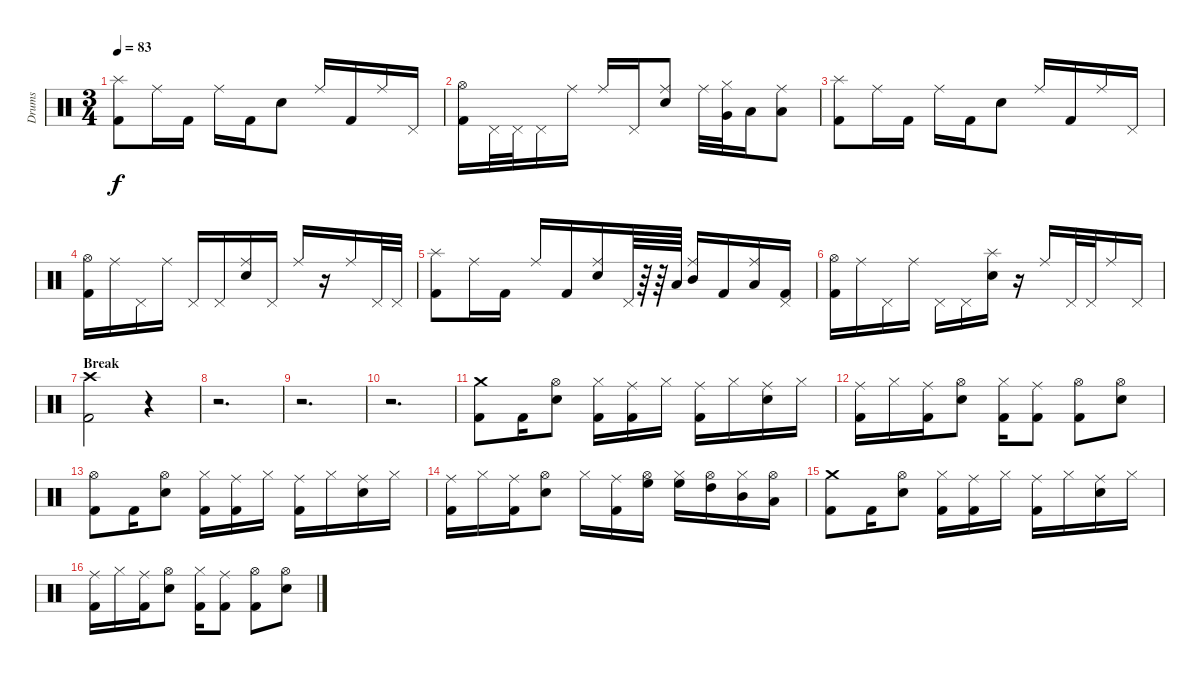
\track ("Drums" "Drums") {instrument percussion}
\staff {score}
\articulation defaults
\ts (3 4)
\tempo 83
\clef neutral
\ks c
("Splash (hit)" "Kick (hit) 2").8{dy f} "Ride (middle)".16 "Kick (hit) 2".16 "Ride (middle)".16 "Kick (hit) 2".16 "Snare (hit) 2".8 "Ride (middle)".16 "Kick (hit) 2".16 "Ride (middle)".16 "Pedal Hi-Hat (hit)".16 |
("Hi-Hat (open)" "Kick (hit) 2").16 "Pedal Hi-Hat (hit)".32 "Pedal Hi-Hat (hit)".32 "Pedal Hi-Hat (hit)".16 "Ride (middle)".16 "Ride (middle)".16 "Pedal Hi-Hat (hit)".16 ("Ride (middle)" "Snare (hit) 2").8 "Ride (middle)".32 ("Hi-Hat (closed)" "Very Low Tom (hit)").32 "Low Tom (hit)".16 ("Ride (middle)" "Low Tom (hit)").8 |
("Splash (hit)" "Kick (hit) 2").8 "Ride (middle)".16 "Kick (hit) 2".16 "Ride (middle)".16 "Kick (hit) 2".16 "Snare (hit) 2".8 "Ride (middle)".16 "Kick (hit) 2".16 "Ride (middle)".16 "Pedal Hi-Hat (hit)".16 |
("Hi-Hat (open)" "Kick (hit) 2").16 "Ride (middle)".16 "Pedal Hi-Hat (hit)".16 "Ride (middle)".16 "Pedal Hi-Hat (hit)".16 "Pedal Hi-Hat (hit)".16 ("Ride (middle)" "Snare (hit) 2").16 "Pedal Hi-Hat (hit)".16 "Ride (middle)".16 r.16 "Ride (middle)".16 "Pedal Hi-Hat (hit)".32 "Pedal Hi-Hat (hit)".32 |
("Splash (hit)" "Kick (hit) 2").8 "Ride (middle)".16 "Kick (hit) 2".16 "Ride (middle)".16 "Kick (hit) 2".16 ("Ride (middle)" "Snare (hit) 2").16 "Pedal Hi-Hat (hit)".64 r.64 r.64 "Low Tom (hit)".64 ("Ride (middle)" "Mid Tom (hit)").16 "Kick (hit) 2".16 ("Ride (middle)" "Low Tom (hit)").16 ("Pedal Hi-Hat (hit)" "Kick (hit) 2").16 |
("Hi-Hat (open)" "Kick (hit) 2").16 "Ride (middle)".16 "Pedal Hi-Hat (hit)".16 "Ride (middle)".16 "Pedal Hi-Hat (hit)".16 "Pedal Hi-Hat (hit)".16 ("Splash (hit)" "Snare (hit) 2").16 r.16 "Ride (middle)".16 "Pedal Hi-Hat (hit)".32 "Pedal Hi-Hat (hit)".32 "Ride (middle)".16 "Pedal Hi-Hat (hit)".16 |
\section ("" "Break")
("Crash high (hit)" "Kick (hit) 2").2 r.4 |
r.2{d} |
r.2{d} |
r.2{d} |
("Crash medium (hit)" "Kick (hit) 2").8 "Kick (hit) 2".16 ("Hi-Hat (open)" "Snare (hit) 2").8 ("Hi-Hat (closed)" "Kick (hit) 2").16 ("Ride (middle)" "Kick (hit) 2").16 "Hi-Hat (closed)".16 ("Ride (middle)" "Kick (hit) 2").16 "Hi-Hat (closed)".16 ("Ride (middle)" "Snare (hit) 2").16 "Hi-Hat (closed)".16 |
("Ride (middle)" "Kick (hit) 2").16 "Hi-Hat (closed)".16 ("Ride (middle)" "Kick (hit) 2").16 ("Hi-Hat (open)" "Snare (hit) 2").8 ("Hi-Hat (closed)" "Kick (hit) 2").16 ("Ride (middle)" "Kick (hit) 2").8 ("Hi-Hat (open)" "Kick (hit) 2").8 ("Hi-Hat (open)" "Snare (hit) 2").8 |
("Hi-Hat (open)" "Kick (hit) 2").8 "Kick (hit) 2".16 ("Hi-Hat (open)" "Snare (hit) 2").8 ("Hi-Hat (closed)" "Kick (hit) 2").16 ("Ride (middle)" "Kick (hit) 2").16 "Hi-Hat (closed)".16 ("Ride (middle)" "Kick (hit) 2").16 "Hi-Hat (closed)".16 ("Ride (middle)" "Snare (hit) 2").16 "Hi-Hat (closed)".16 |
("Ride (middle)" "Kick (hit) 2").16 "Hi-Hat (closed)".16 ("Ride (middle)" "Kick (hit) 2").16 ("Hi-Hat (open)" "Snare (hit) 2").8 "Hi-Hat (closed)".16 ("Ride (middle)" "Kick (hit) 2").16 ("Hi-Hat (open)" "High Floor Tom (hit)").16 ("Hi-Hat (closed)" "High Floor Tom (hit)").16 ("Hi-Hat (open)" "High Tom (hit)").16 ("Hi-Hat (closed)" "Mid Tom (hit)").16 ("Hi-Hat (open)" "Low Tom (hit)").16 |
("Crash medium (hit)" "Kick (hit) 2").8 "Kick (hit) 2".16 ("Hi-Hat (open)" "Snare (hit) 2").8 ("Hi-Hat (closed)" "Kick (hit) 2").16 ("Ride (middle)" "Kick (hit) 2").16 "Hi-Hat (closed)".16 ("Ride (middle)" "Kick (hit) 2").16 "Hi-Hat (closed)".16 ("Ride (middle)" "Snare (hit) 2").16 "Hi-Hat (closed)".16 |
("Ride (middle)" "Kick (hit) 2").16 "Hi-Hat (closed)".16 ("Ride (middle)" "Kick (hit) 2").16 ("Hi-Hat (open)" "Snare (hit) 2").8 ("Hi-Hat (closed)" "Kick (hit) 2").16 ("Ride (middle)" "Kick (hit) 2").8 ("Hi-Hat (open)" "Kick (hit) 2").8 ("Hi-Hat (open)" "Snare (hit) 2").8
